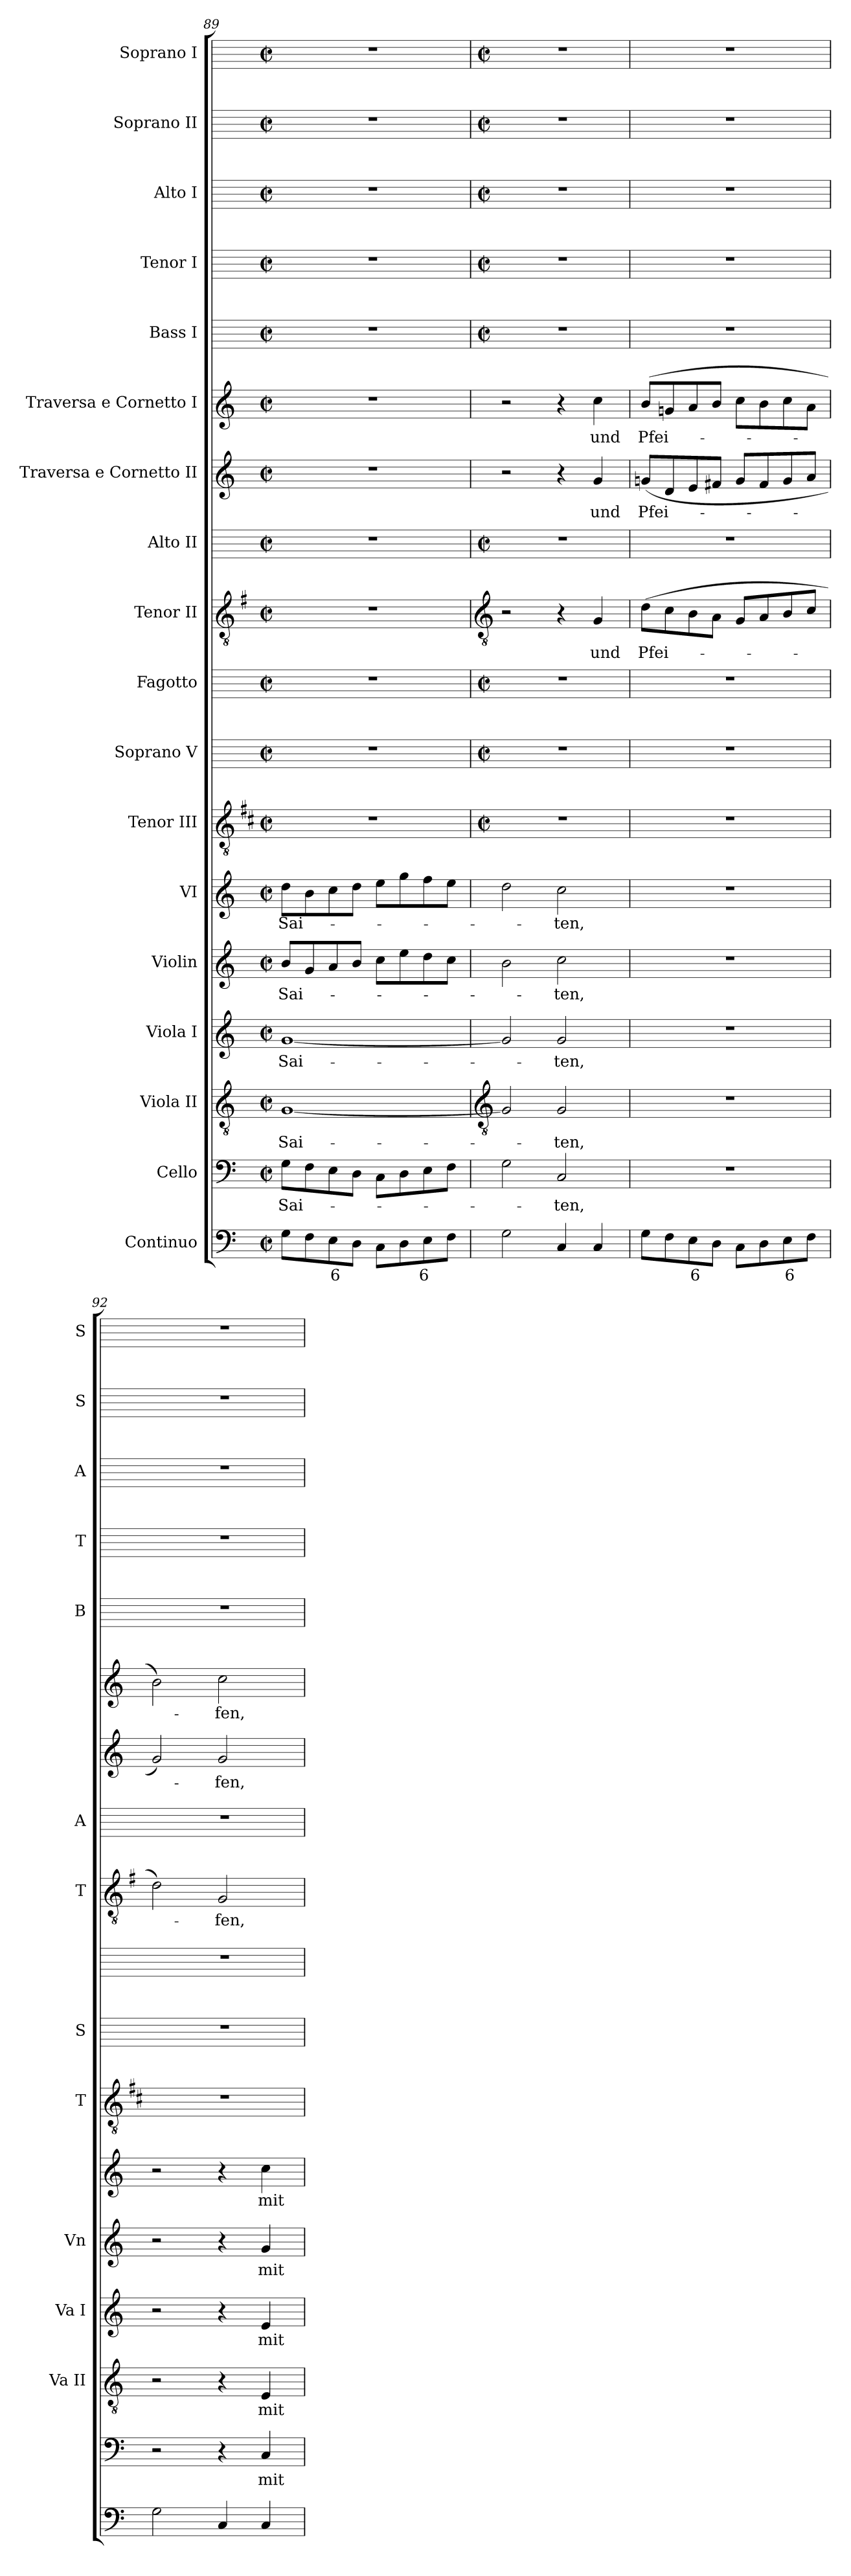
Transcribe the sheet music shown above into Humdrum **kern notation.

**kern	**text	**kern	**text	**kern	**text	**kern	**text	**kern	**text	**kern	**text	**kern	**kern	**kern	**kern	**text	**kern	**kern	**text	**kern	**text	**kern	**kern	**kern	**kern	**kern
*part18	*part18	*part17	*part17	*part16	*part16	*part15	*part15	*part14	*part14	*part13	*part13	*part12	*part11	*part10	*part9	*part9	*part8	*part7	*part7	*part6	*part6	*part5	*part4	*part3	*part2	*part1
*staff18	*staff18	*staff17	*staff17	*staff16	*staff16	*staff15	*staff15	*staff14	*staff14	*staff13	*staff13	*staff12	*staff11	*staff10	*staff9	*staff9	*staff8	*staff7	*staff7	*staff6	*staff6	*staff5	*staff4	*staff3	*staff2	*staff1
*I"Continuo	*	*I"Cello	*	*I"Viola II	*	*I"Viola I	*	*I"Violin	*	*I"VI	*	*I"Tenor III	*I"Soprano V	*I"Fagotto	*I"Tenor II	*	*I"Alto II	*I"Traversa e  Cornetto II	*	*I"Traversa e  Cornetto I	*	*I"Bass I	*I"Tenor I	*I"Alto I	*I"Soprano II	*I"Soprano I
*	*	*	*	*I'Va II	*	*I'Va I	*	*I'Vn	*	*	*	*I'T	*I'S	*	*I'T	*	*I'A	*	*	*	*	*I'B	*I'T	*I'A	*I'S	*I'S
*clefF4	*	*clefF4	*	*clefGv2	*	*clefG2	*	*clefG2	*	*clefG2	*	*clefGv2	*	*	*clefGv2	*	*	*clefG2	*	*clefG2	*	*	*	*	*	*
*	*	*	*	*	*	*	*	*	*	*	*	*ITrd1c2	*ITrd1c2	*	*ITrd4c7	*	*ITrd4c7	*	*	*	*	*	*	*	*	*
*k[]	*	*k[]	*	*k[]	*	*k[]	*	*k[]	*	*k[]	*	*k[]	*	*	*k[]	*	*	*k[]	*	*k[]	*	*	*	*	*	*
*C:	*	*C:	*	*C:	*	*C:	*	*C:	*	*C:	*	*C:	*	*	*C:	*	*	*C:	*	*C:	*	*	*	*	*	*
*M2/2	*	*M2/2	*	*M2/2	*	*M2/2	*	*M2/2	*	*M2/2	*	*M2/2	*M2/2	*M2/2	*M2/2	*	*M2/2	*M2/2	*	*M2/2	*	*M2/2	*M2/2	*M2/2	*M2/2	*M2/2
*met(c|)	*	*met(c|)	*	*met(c|)	*	*met(c|)	*	*met(c|)	*	*met(c|)	*	*met(c|)	*met(c|)	*met(c|)	*met(c|)	*	*met(c|)	*met(c|)	*	*met(c|)	*	*met(c|)	*met(c|)	*met(c|)	*met(c|)	*met(c|)
=89	=89	=89	=89	=89	=89	=89	=89	=89	=89	=89	=89	=89	=89	=89	=89	=89	=89	=89	=89	=89	=89	=89	=89	=89	=89	=89
!	!	!	!LO:LY:b	!	!LO:LY:b	!	!LO:LY:b	!	!LO:LY:b	!	!LO:LY:b	!	!	!	!	!	!	!	!	!	!	!	!	!	!	!
8GL	.	8GL	Sai-	[1G	Sai-	[1g	Sai-	8bL	Sai-	8ddL	Sai-	1r	1r	1r	1r	.	1r	1r	.	1r	.	1r	1r	1r	1r	1r
8F	.	8F	.	.	.	.	.	8g	.	8b	.	.	.	.	.	.	.	.	.	.	.	.	.	.	.	.
!	!LO:LY:b	!	!	!	!	!	!	!	!	!	!	!	!	!	!	!	!	!	!	!	!	!	!	!	!	!
8E	6	8E	.	.	.	.	.	8a	.	8cc	.	.	.	.	.	.	.	.	.	.	.	.	.	.	.	.
8DJ	.	8DJ	.	.	.	.	.	8bJ	.	8ddJ	.	.	.	.	.	.	.	.	.	.	.	.	.	.	.	.
8CL	.	8CL	.	.	.	.	.	8ccL	.	8eeL	.	.	.	.	.	.	.	.	.	.	.	.	.	.	.	.
8D	.	8D	.	.	.	.	.	8ee	.	8gg	.	.	.	.	.	.	.	.	.	.	.	.	.	.	.	.
!	!LO:LY:b	!	!	!	!	!	!	!	!	!	!	!	!	!	!	!	!	!	!	!	!	!	!	!	!	!
8E	6	8E	.	.	.	.	.	8dd	.	8ff	.	.	.	.	.	.	.	.	.	.	.	.	.	.	.	.
8FJ	.	8FJ	.	.	.	.	.	8ccJ	.	8eeJ	.	.	.	.	.	.	.	.	.	.	.	.	.	.	.	.
!!LO:LB:g=z
=90	=90	=90	=90	=90	=90	=90	=90	=90	=90	=90	=90	=90	=90	=90	=90	=90	=90	=90	=90	=90	=90	=90	=90	=90	=90	=90
*	*	*	*	*clefGv2	*	*	*	*	*	*	*	*	*	*	*clefGv2	*	*	*	*	*	*	*	*	*	*	*
*	*	*	*	*	*	*	*	*	*	*	*	*M2/2	*M2/2	*M2/2	*	*	*M2/2	*	*	*	*	*M2/2	*M2/2	*M2/2	*M2/2	*M2/2
*	*	*	*	*	*	*	*	*	*	*	*	*met(c|)	*met(c|)	*met(c|)	*	*	*met(c|)	*	*	*	*	*met(c|)	*met(c|)	*met(c|)	*met(c|)	*met(c|)
2G	.	2G	.	2G]	.	2g]	.	2b	.	2dd	.	1r	1r	1r	2r	.	1r	2r	.	2r	.	1r	1r	1r	1r	1r
!	!	!	!LO:LY:b	!	!LO:LY:b	!	!LO:LY:b	!	!LO:LY:b	!	!LO:LY:b	!	!	!	!	!	!	!	!	!	!	!	!	!	!	!
4C	.	2C	ten,	2G	-ten,	2g	ten,	2cc	ten,	2cc	ten,	.	.	.	4r	.	.	4r	.	4r	.	.	.	.	.	.
!	!	!	!	!	!	!	!	!	!	!	!	!	!	!	!	!LO:LY:b	!	!	!LO:LY:b	!	!LO:LY:b	!	!	!	!	!
4C	.	.	.	.	.	.	.	.	.	.	.	.	.	.	4C	und	.	4g	und	4cc	und	.	.	.	.	.
=91	=91	=91	=91	=91	=91	=91	=91	=91	=91	=91	=91	=91	=91	=91	=91	=91	=91	=91	=91	=91	=91	=91	=91	=91	=91	=91
!	!	!	!	!	!	!	!	!	!	!	!	!	!	!	!	!LO:LY:b	!	!	!LO:LY:b	!	!LO:LY:b	!	!	!	!	!
8GL	.	1r	.	1r	.	1r	.	1r	.	1r	.	1r	1r	1r	(<8GL	Pfei-	1r	(<8gnL	Pfei-	(>8bL	Pfei-	1r	1r	1r	1r	1r
8F	.	.	.	.	.	.	.	.	.	.	.	.	.	.	8F	.	.	8d	.	8gn	.	.	.	.	.	.
!	!LO:LY:b	!	!	!	!	!	!	!	!	!	!	!	!	!	!	!	!	!	!	!	!	!	!	!	!	!
8E	6	.	.	.	.	.	.	.	.	.	.	.	.	.	8E	.	.	8e	.	8a	.	.	.	.	.	.
8DJ	.	.	.	.	.	.	.	.	.	.	.	.	.	.	8DJ	.	.	8f#XJ	.	8bJ	.	.	.	.	.	.
8CL	.	.	.	.	.	.	.	.	.	.	.	.	.	.	8CL	.	.	8gL	.	8ccL	.	.	.	.	.	.
8D	.	.	.	.	.	.	.	.	.	.	.	.	.	.	8D	.	.	8f#	.	8b	.	.	.	.	.	.
!	!LO:LY:b	!	!	!	!	!	!	!	!	!	!	!	!	!	!	!	!	!	!	!	!	!	!	!	!	!
8E	6	.	.	.	.	.	.	.	.	.	.	.	.	.	8E	.	.	8g	.	8cc	.	.	.	.	.	.
8FJ	.	.	.	.	.	.	.	.	.	.	.	.	.	.	8FJ	.	.	8aJ	.	8aJ	.	.	.	.	.	.
=92	=92	=92	=92	=92	=92	=92	=92	=92	=92	=92	=92	=92	=92	=92	=92	=92	=92	=92	=92	=92	=92	=92	=92	=92	=92	=92
2G	.	2r	.	2r	.	2r	.	2r	.	2r	.	1r	1r	1r	2G)	.	1r	2g)	.	2b)	.	1r	1r	1r	1r	1r
!	!	!	!	!	!	!	!	!	!	!	!	!	!	!	!	!LO:LY:b	!	!	!LO:LY:b	!	!LO:LY:b	!	!	!	!	!
4C	.	4r	.	4r	.	4r	.	4r	.	4r	.	.	.	.	2C	fen,	.	2g	fen,	2cc	fen,	.	.	.	.	.
!	!	!	!LO:LY:b	!	!LO:LY:b	!	!LO:LY:b	!	!LO:LY:b	!	!LO:LY:b	!	!	!	!	!	!	!	!	!	!	!	!	!	!	!
4C	.	4C	mit	4E	mit	4e	mit	4g	mit	4cc	mit	.	.	.	.	.	.	.	.	.	.	.	.	.	.	.
=	=	=	=	=	=	=	=	=	=	=	=	=	=	=	=	=	=	=	=	=	=	=	=	=	=	=
*-	*-	*-	*-	*-	*-	*-	*-	*-	*-	*-	*-	*-	*-	*-	*-	*-	*-	*-	*-	*-	*-	*-	*-	*-	*-	*-
